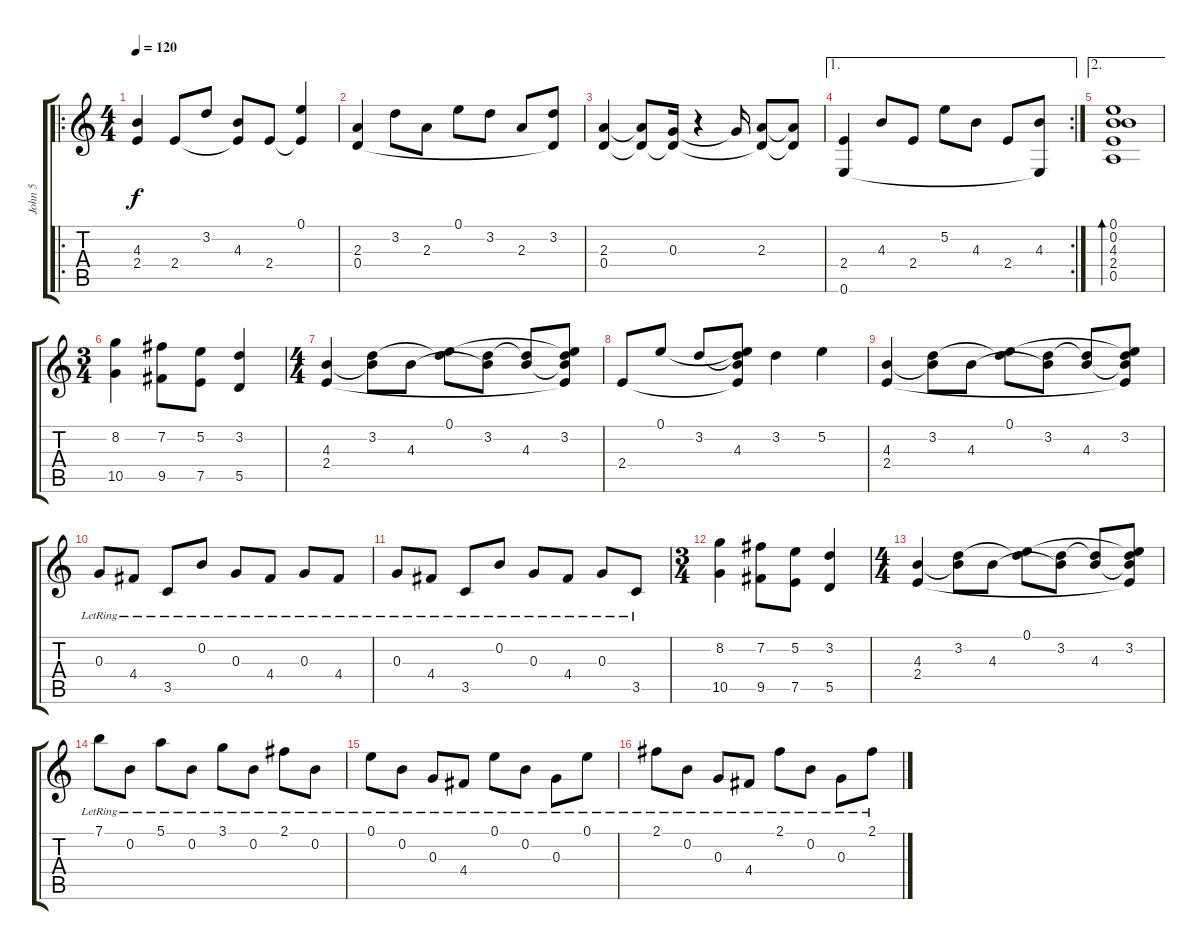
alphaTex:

\track ("John 5" "John 5") {instrument acousticguitarsteel}
\staff {score tabs}
\tuning (E4 B3 G3 D3 A2 E2) {hide}
\ro
\ts (4 4)
\tempo 120
\clef g2
\ks c
(4.3 2.4).4{dy f instrument acousticguitarsteel} 2.4.8 3.2.8 (4.3 2.4{t}).8 2.4.8 (0.1 2.4{t}).4 |
(2.3 0.4).4 3.2.8 2.3.8 0.1.8 3.2.8 2.3.8 (3.2 0.4{t}).8 |
(2.3 0.4).4 (2.3{t} 0.4{t}).8 (0.3 0.4{t}).16 r.4 0.3{t}.16 (2.3 0.4{t}).8 (2.3{t} 0.4{t}).8 |
\ae 1
\rc 2
(2.4 0.6).4 4.3.8 2.4.8 5.2.8 4.3.8 2.4.8 (4.3 0.6{t}).8 |
\ae 2
(0.1 0.2 4.3 2.4 0.5).1{bd 240} |
\ts (3 4)
(8.2 10.5).4 (7.2 9.5).8 (5.2 7.5).8 (3.2 5.5).4 |
\ts (4 4)
(4.3 2.4).4 (3.2 4.3{t}).8 4.3.8 (0.1 3.2{t}).8 (3.2 4.3{t}).8 (3.2{t} 4.3).8 (0.1{t} 3.2 4.3{t} 2.4{t}).8 |
2.4.8 0.1.8 3.2.8 (0.1{t} 3.2{t} 4.3 2.4{t}).8 3.2.4 5.2.4 |
(4.3 2.4).4 (3.2 4.3{t}).8 4.3.8 (0.1 3.2{t}).8 (3.2 4.3{t}).8 (3.2{t} 4.3).8 (0.1{t} 3.2 4.3{t} 2.4{t}).8 |
0.3{lr}.8 4.4{lr}.8 3.5{lr}.8 0.2{lr}.8 0.3{lr}.8 4.4{lr}.8 0.3{lr}.8 4.4{lr}.8 |
0.3{lr}.8 4.4{lr}.8 3.5{lr}.8 0.2{lr}.8 0.3{lr}.8 4.4{lr}.8 0.3{lr}.8 3.5{lr}.8 |
\ts (3 4)
(8.2 10.5).4 (7.2 9.5).8 (5.2 7.5).8 (3.2 5.5).4 |
\ts (4 4)
(4.3 2.4).4 (3.2 4.3{t}).8 4.3.8 (0.1 3.2{t}).8 (3.2 4.3{t}).8 (3.2{t} 4.3).8 (0.1{t} 3.2 4.3{t} 2.4{t}).8 |
7.1{lr}.8 0.2{lr}.8 5.1{lr}.8 0.2{lr}.8 3.1{lr}.8 0.2{lr}.8 2.1{lr}.8 0.2{lr}.8 |
0.1{lr}.8 0.2{lr}.8 0.3{lr}.8 4.4{lr}.8 0.1{lr}.8 0.2{lr}.8 0.3{lr}.8 0.1{lr}.8 |
2.1{lr}.8 0.2{lr}.8 0.3{lr}.8 4.4{lr}.8 2.1{lr}.8 0.2{lr}.8 0.3{lr}.8 2.1{lr}.8
